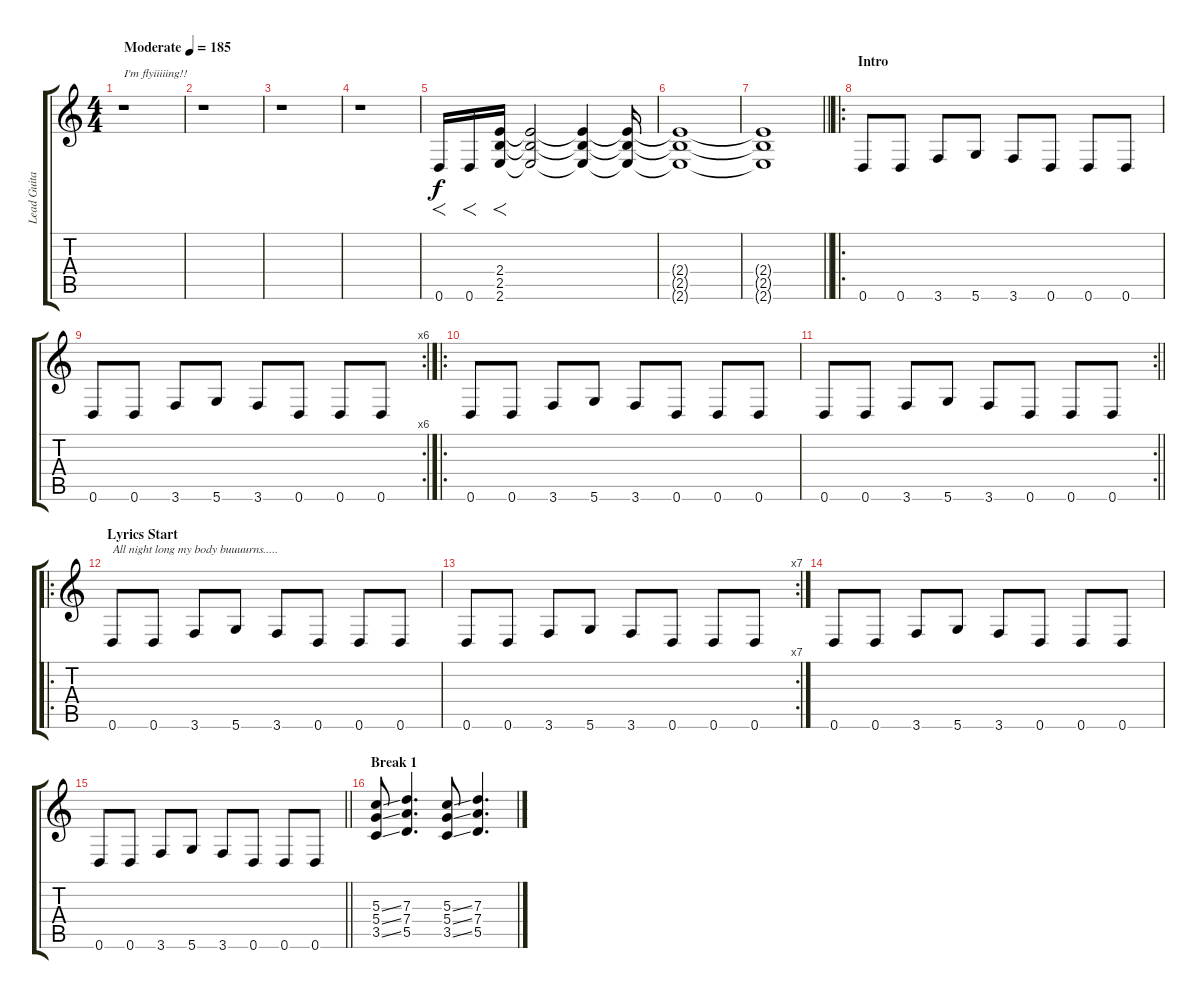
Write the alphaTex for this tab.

\track ("Lead Guitar" "Lead Guita") {instrument distortionguitar}
\staff {score tabs}
\tuning (E4 B3 G3 D3 A2 D2) {hide}
\ts (4 4)
\tempo (185 "Moderate")
\clef g2
\ks c
r.1{txt "I'm flyiiiiing!!" dy f instrument distortionguitar} |
r.1 |
r.1 |
r.1 |
0.6.16{f} 0.6.16{f} (2.4 2.5 2.6).16{f} (2.4{t} 2.5{t} 2.6{t}).2 (2.4{t} 2.5{t} 2.6{t}).4 (2.4{t} 2.5{t} 2.6{t}).16 |
(2.4{t} 2.5{t} 2.6{t}).1 |
\barLineRight lightlight
(2.4{t} 2.5{t} 2.6{t}).1 |
\ro
\section ("" "Intro")
0.6.8 0.6.8 3.6.8 5.6.8 3.6.8 0.6.8 0.6.8 0.6.8 |
\rc 6
0.6.8 0.6.8 3.6.8 5.6.8 3.6.8 0.6.8 0.6.8 0.6.8 |
\ro
0.6.8 0.6.8 3.6.8 5.6.8 3.6.8 0.6.8 0.6.8 0.6.8 |
\rc 2
\barLineRight lightlight
0.6.8 0.6.8 3.6.8 5.6.8 3.6.8 0.6.8 0.6.8 0.6.8 |
\ro
\section ("" "Lyrics Start")
0.6.8{txt "All night long my body buuuurns....."} 0.6.8 3.6.8 5.6.8 3.6.8 0.6.8 0.6.8 0.6.8 |
\rc 7
0.6.8 0.6.8 3.6.8 5.6.8 3.6.8 0.6.8 0.6.8 0.6.8 |
0.6.8 0.6.8 3.6.8 5.6.8 3.6.8 0.6.8 0.6.8 0.6.8 |
\barLineRight lightlight
0.6.8 0.6.8 3.6.8 5.6.8 3.6.8 0.6.8 0.6.8 0.6.8 |
\section ("" "Break 1")
(5.3{ss} 5.4{ss} 3.5{ss}).8 (7.3 7.4 5.5).4{d} (5.3{ss} 5.4{ss} 3.5{ss}).8 (7.3 7.4 5.5).4{d}
